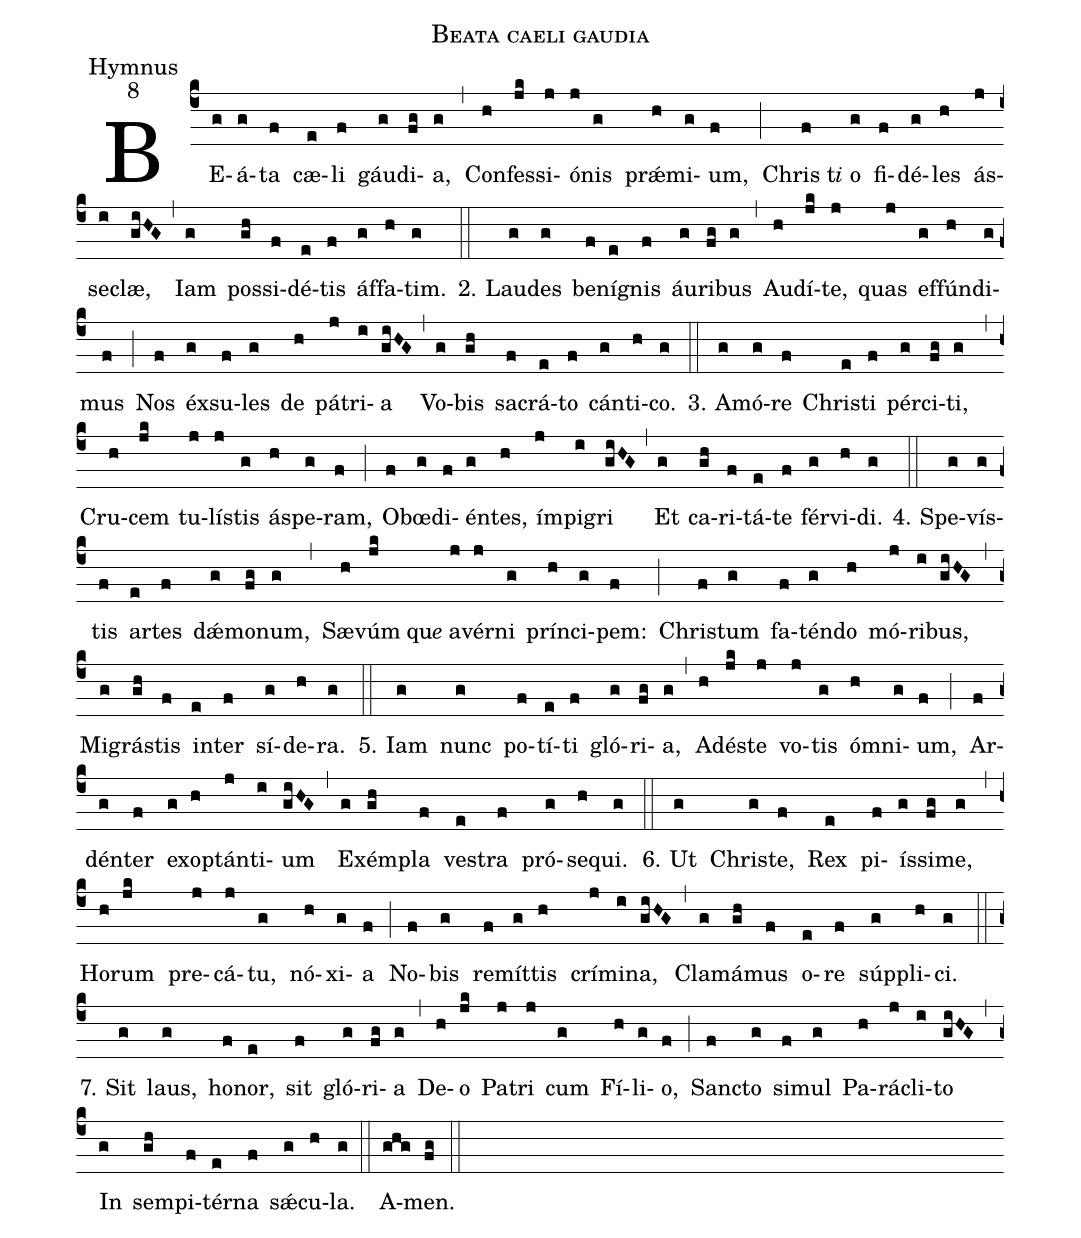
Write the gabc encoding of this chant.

name:Beata caeli gaudia;
office-part:Hymnus;
mode:8;
%%
(c4)BE(g)á(g)ta(f) cæ(e)li(f) gáu(g)di(fg)a,(g) (,)
Con(h)fes(jk)si(j)ó(j)nis(g) prǽ(h)mi(g)um,(f) (;)
Chris(f)t<i>i</i>() o(g) fi(f)dé(g)les(h) ás(j)se(i)clæ,(giHG) (,)
Iam(g) pos(gh)si(f)dé(e)tis(f) áf(g)fa(h)tim.(g) (::)

2. Lau(g)des(g) be(f)ní(e)gnis(f) áu(g)ri(fg)bus(g) (,)
Au(h)dí(jk)te,(j) quas(j) ef(g)fún(h)di(g)mus(f) (;)
Nos(f) éx(g)su(f)les(g) de(h) pá(j)tri(i)a(giHG) (,)
Vo(g)bis(gh) sa(f)crá(e)to(f) cán(g)ti(h)co.(g) (::)

3. A(g)mó(g)re(f) Chris(e)ti(f) pér(g)ci(fg)ti,(g) (,)
Cru(h)cem(jk) tu(j)lís(j)tis(g) ás(h)pe(g)ram,(f) (;)
Ob(f)œ(g)di(f)én(g)tes,(h) ím(j)pi(i)gri(giHG) (,)
Et(g) ca(gh)ri(f)tá(e)te(f) fér(g)vi(h)di.(g) (::)

4. Spe(g)vís(g)tis(f) ar(e)tes(f) dǽ(g)mo(fg)num,(g) (,)
Sæ(h)vúm(jk)qu<i>e</i>() a(j)vér(j)ni(g) prín(h)ci(g)pem:(f) (;)
Chris(f)tum(g) fa(f)tén(g)do(h) mó(j)ri(i)bus,(giHG) (,)
Mi(g)grás(gh)tis(f) in(e)ter(f) sí(g)de(h)ra.(g) (::)

5. Iam(g) nunc(g) po(f)tí(e)ti(f) gló(g)ri(fg)a,(g) (,)
Ad(h)és(jk)te(j) vo(j)tis(g) óm(h)ni(g)um,(f) (;)
Ar(f)dén(g)ter(f) ex(g)op(h)tán(j)ti(i)um(giHG) (,)
Ex(g)ém(gh)pla(f) ves(e)tra(f) pró(g)se(h)qui.(g) (::)

6. Ut(g) Chris(g)te,(f) Rex(e) pi(f)ís(g)si(fg)me,(g) (,)
Ho(h)rum(jk) pre(j)cá(j)tu,(g) nó(h)xi(g)a(f) (;)
No(f)bis(g) re(f)mít(g)tis(h) crí(j)mi(i)na,(giHG) (,)
Cla(g)má(gh)mus(f) o(e)re(f) súp(g)pli(h)ci.(g) (::)

7. Sit(g) laus,(g) ho(f)nor,(e) sit(f) gló(g)ri(fg)a(g) (,)
De(h)o(jk) Pa(j)tri(j) cum(g) Fí(h)li(g)o,(f) (;)
Sanc(f)to(g) si(f)mul(g) Pa(h)rá(j)cli(i)to(giHG) (,)
In(g) sem(gh)pi(f)tér(e)na(f) sǽ(g)cu(h)la.(g) (::)
A(ghg)men.(fg) (::)
